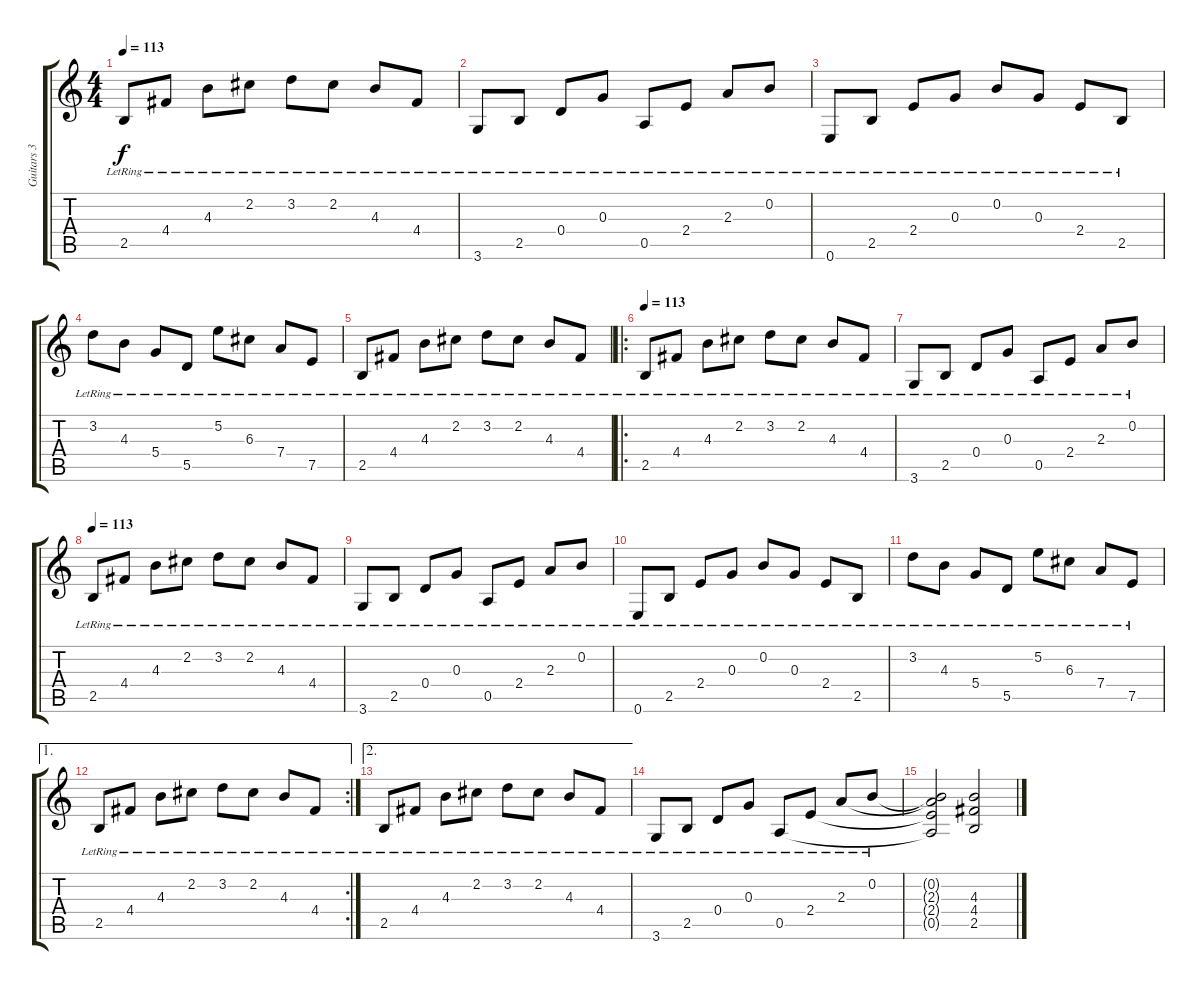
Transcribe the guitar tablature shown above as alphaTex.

\track ("Guitars 3" "Guitars 3") {instrument distortionguitar}
\staff {score tabs}
\tuning (E4 B3 G3 D3 A2 E2) {hide}
\ts (4 4)
\tempo 113
\clef g2
\ks c
2.5{lr}.8{dy f} 4.4{lr}.8 4.3{lr}.8 2.2{lr}.8 3.2{lr}.8 2.2{lr}.8 4.3{lr}.8 4.4{lr}.8 |
3.6{lr}.8 2.5{lr}.8 0.4{lr}.8 0.3{lr}.8 0.5{lr}.8 2.4{lr}.8 2.3{lr}.8 0.2{lr}.8 |
0.6{lr}.8 2.5{lr}.8 2.4{lr}.8 0.3{lr}.8 0.2{lr}.8 0.3{lr}.8 2.4{lr}.8 2.5{lr}.8 |
3.2{lr}.8 4.3{lr}.8 5.4{lr}.8 5.5{lr}.8 5.2{lr}.8 6.3{lr}.8 7.4{lr}.8 7.5{lr}.8 |
2.5{lr}.8 4.4{lr}.8 4.3{lr}.8 2.2{lr}.8 3.2{lr}.8 2.2{lr}.8 4.3{lr}.8 4.4{lr}.8 |
\ro
\tempo 113
2.5{lr}.8 4.4{lr}.8 4.3{lr}.8 2.2{lr}.8 3.2{lr}.8 2.2{lr}.8 4.3{lr}.8 4.4{lr}.8 |
3.6{lr}.8 2.5{lr}.8 0.4{lr}.8 0.3{lr}.8 0.5{lr}.8 2.4{lr}.8 2.3{lr}.8 0.2{lr}.8 |
\tempo 113
2.5{lr}.8 4.4{lr}.8 4.3{lr}.8 2.2{lr}.8 3.2{lr}.8 2.2{lr}.8 4.3{lr}.8 4.4{lr}.8 |
3.6{lr}.8 2.5{lr}.8 0.4{lr}.8 0.3{lr}.8 0.5{lr}.8 2.4{lr}.8 2.3{lr}.8 0.2{lr}.8 |
0.6{lr}.8 2.5{lr}.8 2.4{lr}.8 0.3{lr}.8 0.2{lr}.8 0.3{lr}.8 2.4{lr}.8 2.5{lr}.8 |
3.2{lr}.8 4.3{lr}.8 5.4{lr}.8 5.5{lr}.8 5.2{lr}.8 6.3{lr}.8 7.4{lr}.8 7.5{lr}.8 |
\ae 1
\rc 2
2.5{lr}.8 4.4{lr}.8 4.3{lr}.8 2.2{lr}.8 3.2{lr}.8 2.2{lr}.8 4.3{lr}.8 4.4{lr}.8 |
\ae 2
2.5{lr}.8 4.4{lr}.8 4.3{lr}.8 2.2{lr}.8 3.2{lr}.8 2.2{lr}.8 4.3{lr}.8 4.4{lr}.8 |
3.6{lr}.8 2.5{lr}.8 0.4{lr}.8 0.3{lr}.8 0.5{lr}.8 2.4{lr}.8 2.3{lr}.8 0.2{lr}.8 |
(0.2{t} 2.3{t} 2.4{t} 0.5{t}).2{volume 0} (4.3 4.4 2.5).2{volume 16 instrument distortionguitar}
